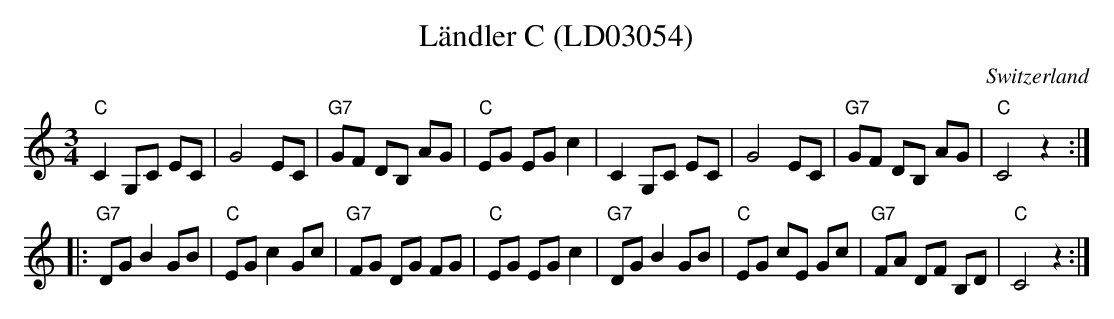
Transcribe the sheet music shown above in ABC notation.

X:1
T:Ländler C (LD03054)
O:Switzerland
M:3/4
L:1/8
K:C major
"C"C2 G,C EC | G4 EC | "G7"GF DB, AG | "C"EG EG c2 |C2 G,C EC | G4 EC | "G7"GF DB, AG | "C"C4 z2 :|:
"G7"DG B2 GB | "C"EG c2 Gc | "G7"FG DG FG | "C"EG EG c2 | "G7"DG B2 GB | "C"EG cE Gc | "G7"FA DF B,D | "C"C4 z2 :|
